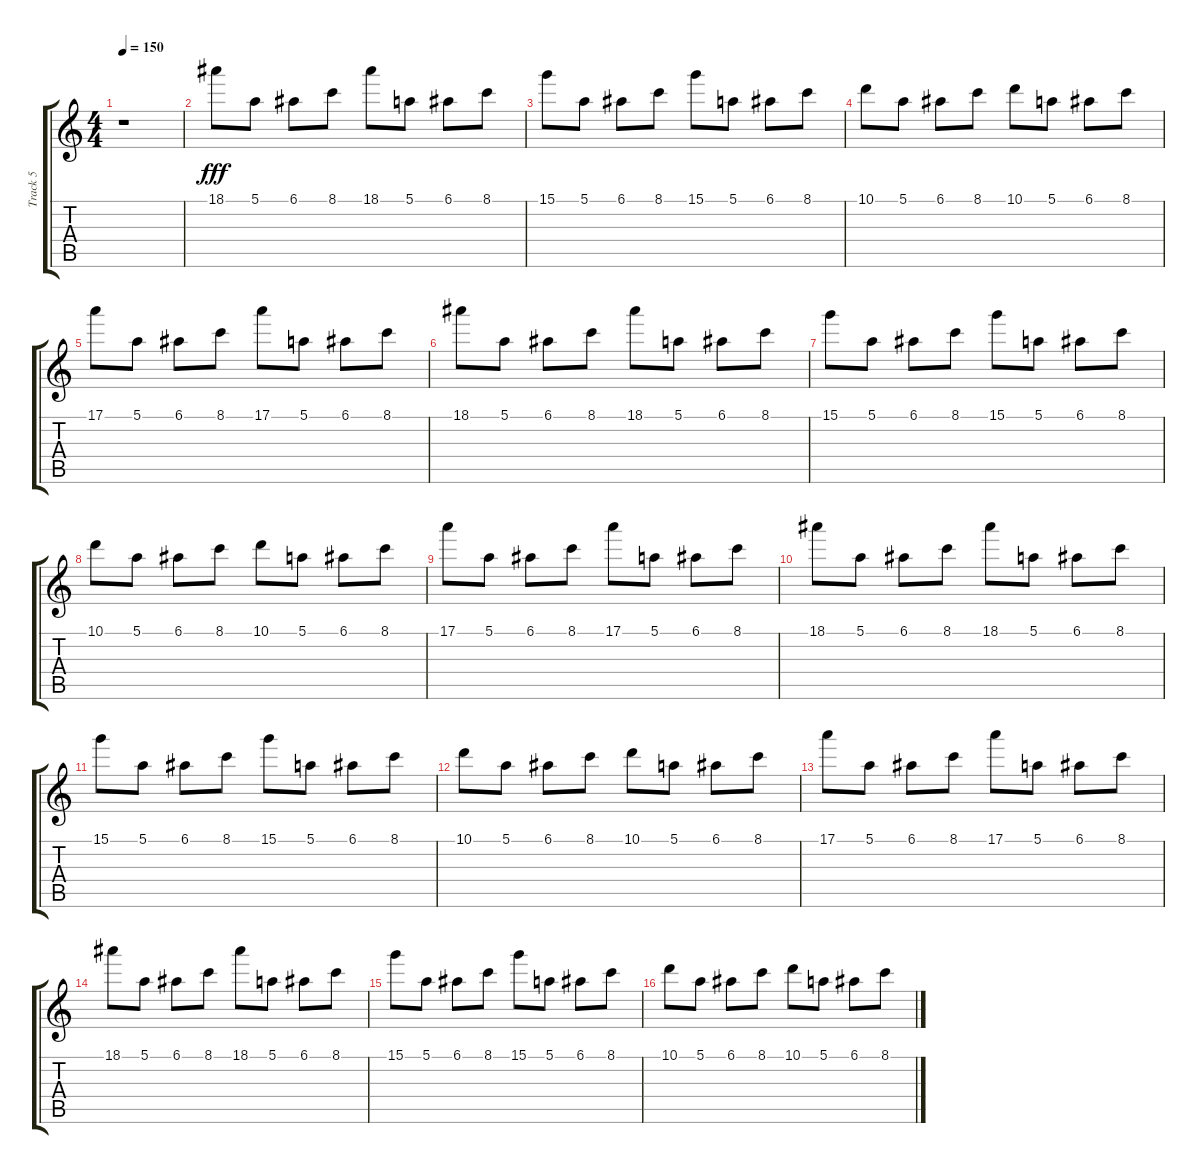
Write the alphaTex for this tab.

\track ("Track 5" "Track 5") {instrument distortionguitar}
\staff {score tabs}
\tuning (E4 B3 G3 D3 A2 D2) {hide}
\ts (4 4)
\tempo 150
\clef g2
\ks c
r.1{dy f} |
18.1.8{dy fff} 5.1.8 6.1.8 8.1.8 18.1.8 5.1.8 6.1.8 8.1.8 |
15.1.8 5.1.8 6.1.8 8.1.8 15.1.8 5.1.8 6.1.8 8.1.8 |
10.1.8 5.1.8 6.1.8 8.1.8 10.1.8 5.1.8 6.1.8 8.1.8 |
17.1.8 5.1.8 6.1.8 8.1.8 17.1.8 5.1.8 6.1.8 8.1.8 |
18.1.8 5.1.8 6.1.8 8.1.8 18.1.8 5.1.8 6.1.8 8.1.8 |
15.1.8 5.1.8 6.1.8 8.1.8 15.1.8 5.1.8 6.1.8 8.1.8 |
10.1.8 5.1.8 6.1.8 8.1.8 10.1.8 5.1.8 6.1.8 8.1.8 |
17.1.8 5.1.8 6.1.8 8.1.8 17.1.8 5.1.8 6.1.8 8.1.8 |
18.1.8 5.1.8 6.1.8 8.1.8 18.1.8 5.1.8 6.1.8 8.1.8 |
15.1.8 5.1.8 6.1.8 8.1.8 15.1.8 5.1.8 6.1.8 8.1.8 |
10.1.8 5.1.8 6.1.8 8.1.8 10.1.8 5.1.8 6.1.8 8.1.8 |
17.1.8 5.1.8 6.1.8 8.1.8 17.1.8 5.1.8 6.1.8 8.1.8 |
18.1.8 5.1.8 6.1.8 8.1.8 18.1.8 5.1.8 6.1.8 8.1.8 |
15.1.8 5.1.8 6.1.8 8.1.8 15.1.8 5.1.8 6.1.8 8.1.8 |
10.1.8 5.1.8 6.1.8 8.1.8 10.1.8 5.1.8 6.1.8 8.1.8
